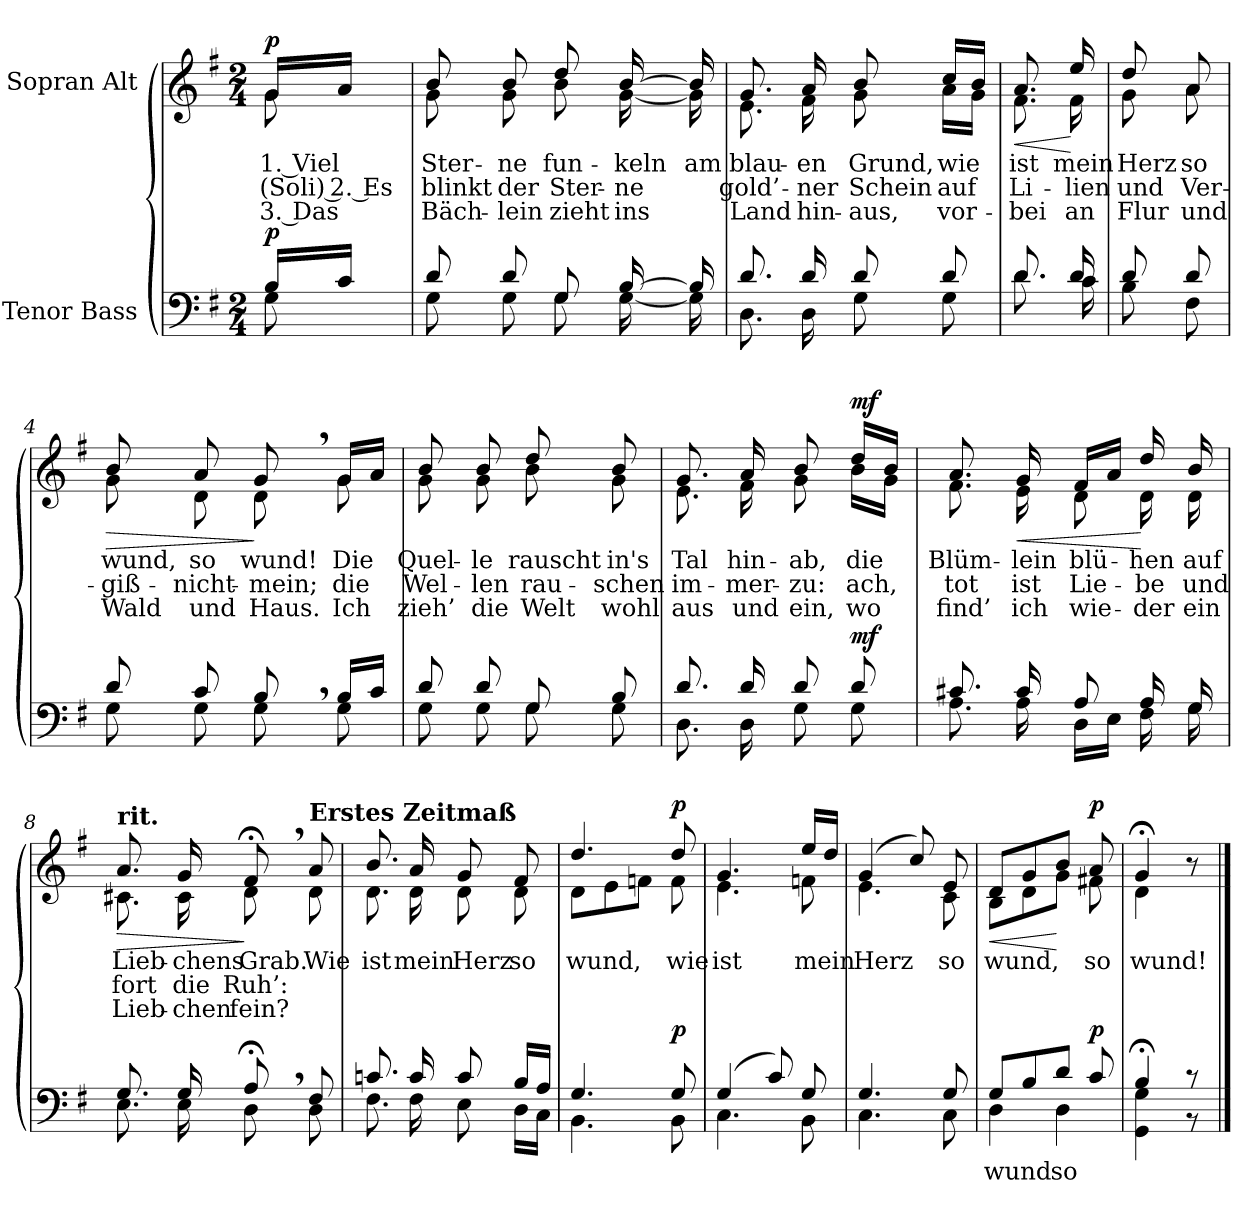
**kern	**text	**dynam	**kern	**text	**text	**text	**dynam
*part2	*part2	*part2	*part1	*part1	*part1	*part1	*part1
*staff2	*staff2	*staff2	*staff1	*staff1	*staff1	*staff1	*staff1
*I"Tenor Bass	*	*	*I"Sopran Alt	*	*	*	*
*clefF4	*	*	*clefG2	*	*	*	*
*k[f#]	*	*	*k[f#]	*	*	*	*
*M2/4	*	*	*M2/4	*	*	*	*
=	=	=	=	=	=	=	=
*^	*	*	*	*	*	*	*
!	!	!	!	!LO:TX:a:B:t=Ruhig gehend	!	!	!	!
!	!	!	!LO:DY:a	!	!LO:LY:b	!LO:LY:b	!LO:LY:b	!LO:DY:a
*	*	*	*	*^	*	*	*	*
16B/LL	8G\	.	p	16g/LL	8g\	1. Viel	(Soli) 2. Es	3. Das	p
16c/JJ	.	.	.	16a/JJ	.	.	.	.	.
=1	=1	=1	=1	=1	=1	=1	=1	=1	=1
!	!	!	!	!	!	!LO:LY:b	!LO:LY:b	!LO:LY:b	!
8d/	8G\	.	.	8b/	8g\	Ster-	blinkt	Bäch-	.
!	!	!	!	!	!	!LO:LY:b	!LO:LY:b	!LO:LY:b	!
8d/	8G\	.	.	8b/	8g\	-ne	der	-lein	.
!	!	!	!	!	!	!LO:LY:b	!LO:LY:b	!LO:LY:b	!
8G/	8G\	.	.	8dd/	8b\	fun-	Ster-	zieht	.
!	!	!	!	!	!	!LO:LY:b	!LO:LY:b	!LO:LY:b	!
[16B/	[16G\	.	.	[16b/	[16g\	-keln	-ne	ins	.
!	!	!	!	!	!	!LO:LY:b	!	!	!
16B/]	16G\]	.	.	16b/]	16g\]	am	.	.	.
=2	=2	=2	=2	=2	=2	=2	=2	=2	=2
!	!	!	!	!	!	!LO:LY:b	!LO:LY:b	!LO:LY:b	!
8.d/	8.D\	.	.	8.g/	8.e\	blau-	gold’-	Land	.
!	!	!	!	!	!	!LO:LY:b	!LO:LY:b	!LO:LY:b	!
16d/	16D\	.	.	16a/	16f#\	-en	-ner	hin-	.
!	!	!	!	!	!	!LO:LY:b	!LO:LY:b	!LO:LY:b	!
8d/	8G\	.	.	8b/	8g\	Grund,	Schein	-aus,	.
!	!	!	!	!	!	!LO:LY:b	!LO:LY:b	!LO:LY:b	!
8d/	8G\	.	.	16cc/LL	16a\LL	wie	auf	vor-	.
.	.	.	.	16b/JJ	16g\JJ	.	.	.	.
=3	=3	=3	=3	=3	=3	=3	=3	=3	=3
!	!	!	!	!	!	!LO:LY:b	!LO:LY:b	!LO:LY:b	!LO:HP:b
8.d/	8.d\	.	.	8.a/	8.f#\	ist	Li-	-bei	<
!	!	!	!	!	!	!LO:LY:b	!LO:LY:b	!LO:LY:b	!
16d/	16c\	.	.	16ee/	16f#\	mein	-lien	an	[
!!LO:LB:g=z	!!
=3X1	=3X1	=3X1	=3X1	=3X1	=3X1	=3X1	=3X1	=3X1	=3X1
!	!	!	!	!	!	!LO:LY:b	!LO:LY:b	!LO:LY:b	!
8d/	8B\	.	.	8dd/	8g\	Herz	und	Flur	.
!	!	!	!	!	!	!LO:LY:b	!LO:LY:b	!LO:LY:b	!
8d/	8F#\	.	.	8a/	8a\	so	Ver-	und	.
=4	=4	=4	=4	=4	=4	=4	=4	=4	=4
!	!	!	!	!	!	!LO:LY:b	!LO:LY:b	!LO:LY:b	!LO:HP:b
8d/	8G\	.	.	8b/	8g\	wund,	-giß-	Wald	>
!	!	!	!	!	!	!LO:LY:b	!LO:LY:b	!LO:LY:b	!
8c/	8G\	.	.	8a/	8d\	so	-nicht-	und	.
!	!	!	!	!	!	!LO:LY:b	!LO:LY:b	!LO:LY:b	!
8B,/	8G\	.	.	8g,/	8d\	wund!	-mein;	Haus.	]
!	!	!	!	!	!	!LO:LY:b	!LO:LY:b	!LO:LY:b	!
16B/LL	8G\	.	.	16g/LL	8g\	Die	die	Ich	.
16c/JJ	.	.	.	16a/JJ	.	.	.	.	.
=5	=5	=5	=5	=5	=5	=5	=5	=5	=5
!	!	!	!	!	!	!LO:LY:b	!LO:LY:b	!LO:LY:b	!
8d/	8G\	.	.	8b/	8g\	Quel-	Wel-	zieh’	.
!	!	!	!	!	!	!LO:LY:b	!LO:LY:b	!LO:LY:b	!
8d/	8G\	.	.	8b/	8g\	-le	-len	die	.
!	!	!	!	!	!	!LO:LY:b	!LO:LY:b	!LO:LY:b	!
8G/	8G\	.	.	8dd/	8b\	rauscht	rau-	Welt	.
!	!	!	!	!	!	!LO:LY:b	!LO:LY:b	!LO:LY:b	!
8B/	8G\	.	.	8b/	8g\	in's	-schen	wohl	.
=6	=6	=6	=6	=6	=6	=6	=6	=6	=6
!	!	!	!	!	!	!LO:LY:b	!LO:LY:b	!LO:LY:b	!
8.d/	8.D\	.	.	8.g/	8.e\	Tal	im-	aus	.
!	!	!	!	!	!	!LO:LY:b	!LO:LY:b	!LO:LY:b	!
16d/	16D\	.	.	16a/	16f#\	hin-	-mer-	und	.
!	!	!	!	!	!	!LO:LY:b	!LO:LY:b	!LO:LY:b	!
8d/	8G\	.	.	8b/	8g\	-ab,	-zu:	ein,	.
!	!	!	!LO:DY:a	!	!	!LO:LY:b	!LO:LY:b	!LO:LY:b	!LO:DY:a
8d/	8G\	.	mf	16dd/LL	16b\LL	die	ach,	wo	mf
.	.	.	.	16b/JJ	16g\JJ	.	.	.	.
!!LO:LB:g=z	!!
=7	=7	=7	=7	=7	=7	=7	=7	=7	=7
!	!	!	!	!	!	!LO:LY:b	!LO:LY:b	!LO:LY:b	!
8.c#X/	8.A\	.	.	8.a/	8.f#\	Blüm-	tot	find’	.
!	!	!	!	!	!	!LO:LY:b	!LO:LY:b	!LO:LY:b	!LO:HP:b
16c#/	16A\	.	.	16g/	16e\	-lein	ist	ich	<
!	!	!	!	!	!	!LO:LY:b	!LO:LY:b	!LO:LY:b	!
8A/	16D\LL	.	.	16f#/LL	8d\	blü-	Lie-	wie-	.
.	16E\JJ	.	.	16a/JJ	.	.	.	.	.
!	!	!	!	!	!	!LO:LY:b	!LO:LY:b	!LO:LY:b	!
16A/	16F#\	.	.	16dd/	16d\	-hen	-be	-der	[
!	!	!	!	!	!	!LO:LY:b	!LO:LY:b	!LO:LY:b	!
16G/	16G\	.	.	16b/	16d\	auf	und	ein	.
=8	=8	=8	=8	=8	=8	=8	=8	=8	=8
!	!	!	!	!LO:TX:a:B:t=rit.	!	!	!	!	!
!	!	!	!	!	!	!LO:LY:b	!LO:LY:b	!LO:LY:b	!LO:HP:b
8.G/	8.E\	.	.	8.a/	8.c#X\	Lieb-	fort	Lieb-	>
!	!	!	!	!	!	!LO:LY:b	!LO:LY:b	!LO:LY:b	!
16G/	16E\	.	.	16g/	16c#\	-chens	die	-chen	.
!	!	!	!	!	!	!LO:LY:b	!LO:LY:b	!LO:LY:b	!
8A;<,/	8D\	.	.	8f#;<,/	8d\	Grab.	Ruh’:	fein?	]
!	!	!	!	!LO:TX:a:B:t=Erstes Zeitmaß	!	!	!	!	!
!	!	!	!	!	!	!LO:LY:b	!	!	!
8F#/	8D\	.	.	8a/	8d\	Wie	.	.	.
=9	=9	=9	=9	=9	=9	=9	=9	=9	=9
!	!	!	!	!	!	!LO:LY:b	!	!	!
8.cn/	8.F#\	.	.	8.b/	8.d\	ist	.	.	.
!	!	!	!	!	!	!LO:LY:b	!	!	!
16c/	16F#\	.	.	16a/	16d\	mein	.	.	.
!	!	!	!	!	!	!LO:LY:b	!	!	!
8c/	8E\	.	.	8g/	8d\	Herz	.	.	.
!	!	!	!	!	!	!LO:LY:b	!	!	!
16B/LL	16D\LL	.	.	8f#/	8d\	so	.	.	.
16A/JJ	16C\JJ	.	.	.	.	.	.	.	.
!!LO:LB:g=z	!!
=10	=10	=10	=10	=10	=10	=10	=10	=10	=10
!	!	!	!	!	!	!LO:LY:b	!	!	!
4.G/	4.BB\	.	.	4.dd/	8d\L	wund,	.	.	.
.	.	.	.	.	8e\	.	.	.	.
.	.	.	.	.	8fn\J	.	.	.	.
!	!	!	!LO:DY:a	!	!	!LO:LY:b	!	!	!LO:DY:a
8G/	8BB\	.	p	8dd/	8f\	wie	.	.	p
=11	=11	=11	=11	=11	=11	=11	=11	=11	=11
!	!	!	!	!	!	!LO:LY:b	!	!	!
(4G/	4.C\	.	.	4.g/	4.e\	ist	.	.	.
8c/)	.	.	.	.	.	.	.	.	.
!	!	!	!	!	!	!LO:LY:b	!	!	!
8G/	8BB\	.	.	16ee/LL	8fn\	mein	.	.	.
.	.	.	.	16dd/JJ	.	.	.	.	.
=12	=12	=12	=12	=12	=12	=12	=12	=12	=12
!	!	!	!	!	!	!LO:LY:b	!	!	!
4.G/	4.C\	.	.	(4g/	4.e\	Herz	.	.	.
.	.	.	.	8cc/)	.	.	.	.	.
!	!	!	!	!	!	!LO:LY:b	!	!	!
8G/	8C\	.	.	8e/	8c\	so	.	.	.
=13	=13	=13	=13	=13	=13	=13	=13	=13	=13
!	!	!LO:LY:b	!	!	!	!LO:LY:b	!	!	!LO:HP:b
8G/L	4D\	wund	.	8d/L	8B\L	wund,	.	.	<
8B/	.	.	.	8g/	8d\	.	.	.	.
!	!	!LO:LY:b	!	!	!	!	!	!	!
8d/J	4D\	so	.	8b/J	8g\J	.	.	.	[
!	!	!	!LO:DY:a	!	!	!LO:LY:b	!	!	!LO:DY:a
8c/	.	.	p	8a/	8f#X\	so	.	.	p
=14	=14	=14	=14	=14	=14	=14	=14	=14	=14
!	!	!	!	!	!	!LO:LY:b	!	!	!
4B;</	4GG\ 4G\	.	.	4g;</	4d\	wund!	.	.	.
8r	8r	.	.	8r	8ryy	.	.	.	.
*v	*v	*	*	*	*	*	*	*	*
*	*	*	*v	*v	*	*	*	*
==	==	==	==	==	==	==	==
*-	*-	*-	*-	*-	*-	*-	*-
